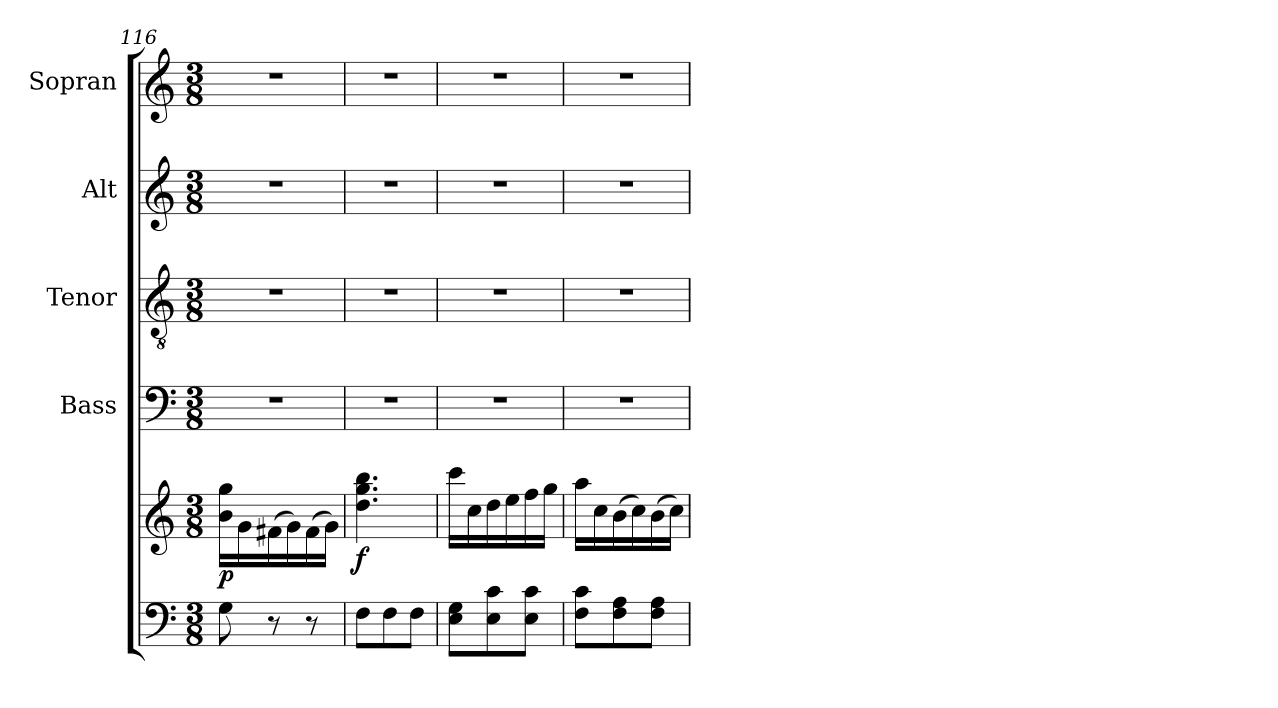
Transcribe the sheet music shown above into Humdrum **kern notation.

**kern	**kern	**dynam	**kern	**kern	**kern	**kern
*part5	*part5	*part5	*part4	*part3	*part2	*part1
*staff6	*staff5	*staff5/6	*staff4	*staff3	*staff2	*staff1
*	*	*	*I"Bass	*I"Tenor	*I"Alt	*I"Sopran
*	*	*	*I'B.	*I'T.	*I'A.	*I'S.
*clefF4	*clefG2	*	*clefF4	*clefGv2	*clefG2	*clefG2
*k[]	*k[]	*	*k[]	*k[]	*k[]	*k[]
*C:	*C:	*	*C:	*C:	*C:	*C:
*M3/8	*M3/8	*	*M3/8	*M3/8	*M3/8	*M3/8
=116	=116	=116	=116	=116	=116	=116
!	!	!LO:DY:b	!	!	!	!
8G\	16b\ 16gg\LL	p	4.r	4.r	4.r	4.r
.	16g\	.	.	.	.	.
8r	(>16f#X\	.	.	.	.	.
.	16g\)	.	.	.	.	.
8r	(>16f#\	.	.	.	.	.
.	16g\JJ)	.	.	.	.	.
=117	=117	=117	=117	=117	=117	=117
!	!	!LO:DY:b	!	!	!	!
8F\L	4.dd\ 4.gg\ 4.bb\	f	4.r	4.r	4.r	4.r
8F\	.	.	.	.	.	.
8F\J	.	.	.	.	.	.
=118	=118	=118	=118	=118	=118	=118
8E\ 8G\L	16ccc\LL	.	4.r	4.r	4.r	4.r
.	16cc\	.	.	.	.	.
8E\ 8c\	16dd\	.	.	.	.	.
.	16ee\	.	.	.	.	.
8E\ 8c\J	16ff\	.	.	.	.	.
.	16gg\JJ	.	.	.	.	.
=119	=119	=119	=119	=119	=119	=119
8F\ 8c\L	16aa\LL	.	4.r	4.r	4.r	4.r
.	16cc\	.	.	.	.	.
8F\ 8A\	(>16b\	.	.	.	.	.
.	16cc\)	.	.	.	.	.
8F\ 8A\J	(>16b\	.	.	.	.	.
.	16cc\JJ)	.	.	.	.	.
=	=	=	=	=	=	=
*-	*-	*-	*-	*-	*-	*-
